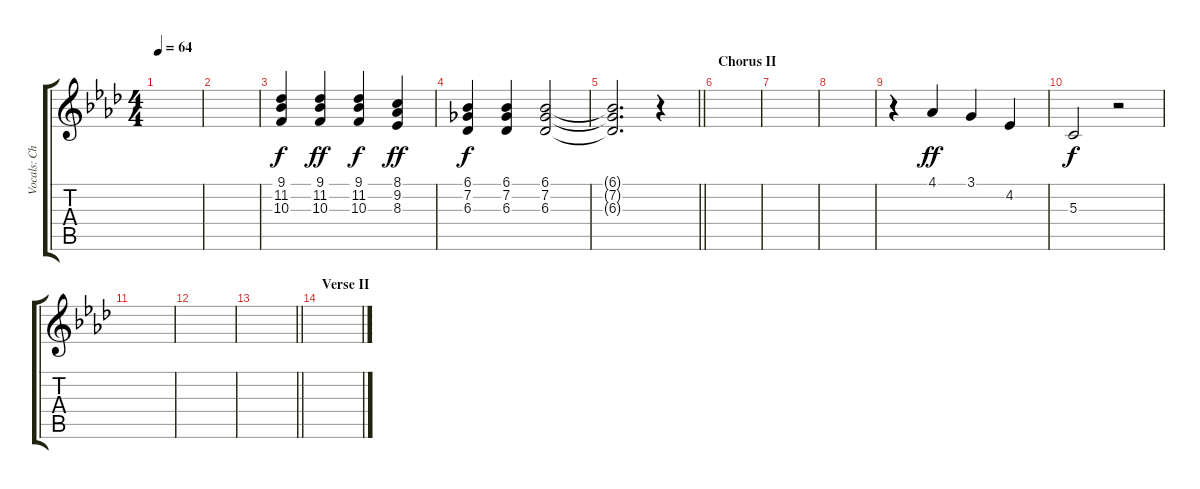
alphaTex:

\track ("Vocals: Choir" "Vocals: Ch") {instrument choiraahs}
\staff {score tabs}
\tuning (E4 B3 G3 D3 A2 E2) {hide}
\ts (4 4)
\tempo 64
\clef g2
\ks ab
|
|
(9.1 11.2 10.3).4 (9.1 11.2 10.3).4{dy ff} (9.1 11.2 10.3).4{dy f} (8.1 9.2 8.3).4{dy ff} |
(6.1 7.2 6.3).4{dy f} (6.1 7.2 6.3).4 (6.1 7.2 6.3).2 |
\barLineRight lightlight
(6.1{t} 7.2{t} 6.3{t}).2{d} r.4 |
\section ("" "Chorus II")
|
|
|
r.4 4.1.4{dy ff} 3.1.4 4.2.4 |
5.3.2{dy f} r.2 |
|
|
\barLineRight lightlight
|
\section ("" "Verse II")
